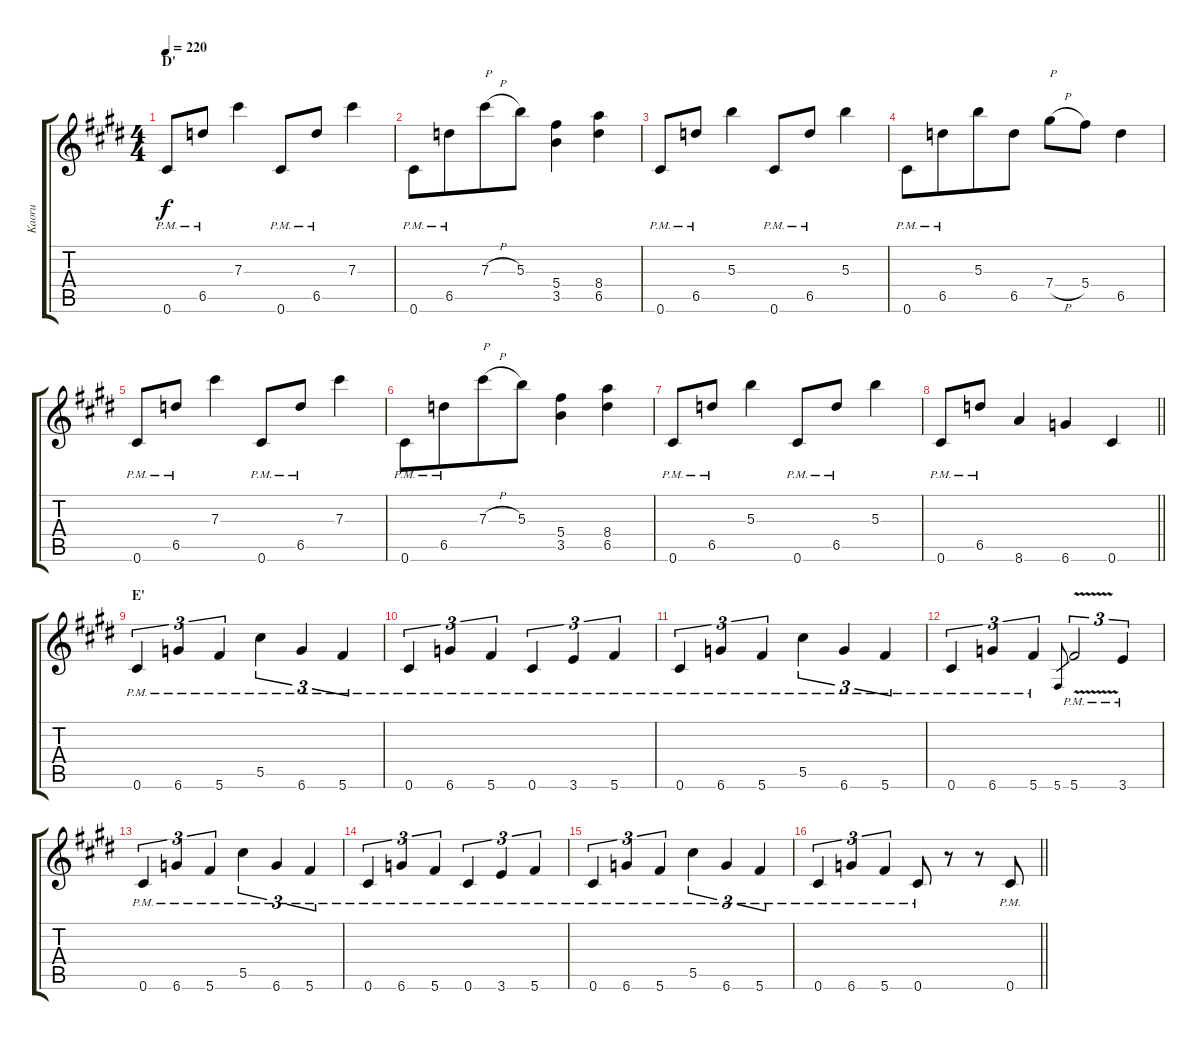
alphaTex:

\track ("Kaoru" "Kaoru") {instrument overdrivenguitar}
\staff {score tabs}
\tuning (Eb4 Bb3 Gb3 Db3 Ab2 Db2) {hide}
\ts (4 4)
\section ("" "D'")
\tempo 220
\clef g2
\ks c#minor
0.6{pm}.8{ot 8vb dy f} 6.5{pm}.8{ot 8vb} 7.3.4{ot 8vb} 0.6{pm}.8{ot 8vb} 6.5{pm}.8{ot 8vb} 7.3.4{ot 8vb} |
0.6{pm}.8{ot 8vb} 6.5{pm}.8{ot 8vb beam merge} 7.3{h}.8{ot 8vb txt "P"} 5.3.8{ot 8vb} (5.4 3.5).4{ot 8vb} (8.4 6.5).4{ot 8vb} |
0.6{pm}.8{ot 8vb} 6.5{pm}.8{ot 8vb} 5.3.4{ot 8vb} 0.6{pm}.8{ot 8vb} 6.5{pm}.8{ot 8vb} 5.3.4{ot 8vb} |
0.6{pm}.8{ot 8vb} 6.5{pm}.8{ot 8vb beam merge} 5.3.8{ot 8vb} 6.5.8{ot 8vb} 7.4{h}.8{ot 8vb txt "P"} 5.4.8{ot 8vb} 6.5.4{ot 8vb} |
0.6{pm}.8{ot 8vb} 6.5{pm}.8{ot 8vb} 7.3.4{ot 8vb} 0.6{pm}.8{ot 8vb} 6.5{pm}.8{ot 8vb} 7.3.4{ot 8vb} |
0.6{pm}.8{ot 8vb} 6.5{pm}.8{ot 8vb beam merge} 7.3{h}.8{ot 8vb txt "P"} 5.3.8{ot 8vb} (5.4 3.5).4{ot 8vb} (8.4 6.5).4{ot 8vb} |
0.6{pm}.8{ot 8vb} 6.5{pm}.8{ot 8vb} 5.3.4{ot 8vb} 0.6{pm}.8{ot 8vb} 6.5{pm}.8{ot 8vb} 5.3.4{ot 8vb} |
\barLineRight lightlight
0.6{pm}.8{ot 8vb} 6.5{pm}.8{ot 8vb} 8.6.4{ot 8vb} 6.6.4{ot 8vb} 0.6.4{ot 8vb} |
\section ("" "E'")
0.6{pm}.4{tu (3 2) ot 8vb} 6.6{pm}.4{tu (3 2) ot 8vb} 5.6{pm}.4{tu (3 2) ot 8vb} 5.5{pm}.4{tu (3 2) ot 8vb} 6.6{pm}.4{tu (3 2) ot 8vb} 5.6{pm}.4{tu (3 2) ot 8vb} |
0.6{pm}.4{tu (3 2) ot 8vb} 6.6{pm}.4{tu (3 2) ot 8vb} 5.6{pm}.4{tu (3 2) ot 8vb} 0.6{pm}.4{tu (3 2) ot 8vb} 3.6{pm}.4{tu (3 2) ot 8vb} 5.6{pm}.4{tu (3 2) ot 8vb} |
0.6{pm}.4{tu (3 2) ot 8vb} 6.6{pm}.4{tu (3 2) ot 8vb} 5.6{pm}.4{tu (3 2) ot 8vb} 5.5{pm}.4{tu (3 2) ot 8vb} 6.6{pm}.4{tu (3 2) ot 8vb} 5.6{pm}.4{tu (3 2) ot 8vb} |
0.6{pm}.4{tu (3 2) ot 8vb} 6.6{pm}.4{tu (3 2) ot 8vb} 5.6{pm}.4{tu (3 2) ot 8vb} 5.6.8{gr} 5.6{v pm}.2{tu (3 2) ot 8vb} 3.6{pm}.4{tu (3 2) ot 8vb} |
0.6{pm}.4{tu (3 2) ot 8vb} 6.6{pm}.4{tu (3 2) ot 8vb} 5.6{pm}.4{tu (3 2) ot 8vb} 5.5{pm}.4{tu (3 2) ot 8vb} 6.6{pm}.4{tu (3 2) ot 8vb} 5.6{pm}.4{tu (3 2) ot 8vb} |
0.6{pm}.4{tu (3 2) ot 8vb} 6.6{pm}.4{tu (3 2) ot 8vb} 5.6{pm}.4{tu (3 2) ot 8vb} 0.6{pm}.4{tu (3 2) ot 8vb} 3.6{pm}.4{tu (3 2) ot 8vb} 5.6{pm}.4{tu (3 2) ot 8vb} |
0.6{pm}.4{tu (3 2) ot 8vb} 6.6{pm}.4{tu (3 2) ot 8vb} 5.6{pm}.4{tu (3 2) ot 8vb} 5.5{pm}.4{tu (3 2) ot 8vb} 6.6{pm}.4{tu (3 2) ot 8vb} 5.6{pm}.4{tu (3 2) ot 8vb} |
\barLineRight lightlight
0.6{pm}.4{tu (3 2) ot 8vb} 6.6{pm}.4{tu (3 2) ot 8vb} 5.6{pm}.4{tu (3 2) ot 8vb} 0.6{pm}.8{ot 8vb} r.8{ot 8vb} r.8{ot 8vb} 0.6{pm}.8{ot 8vb}
